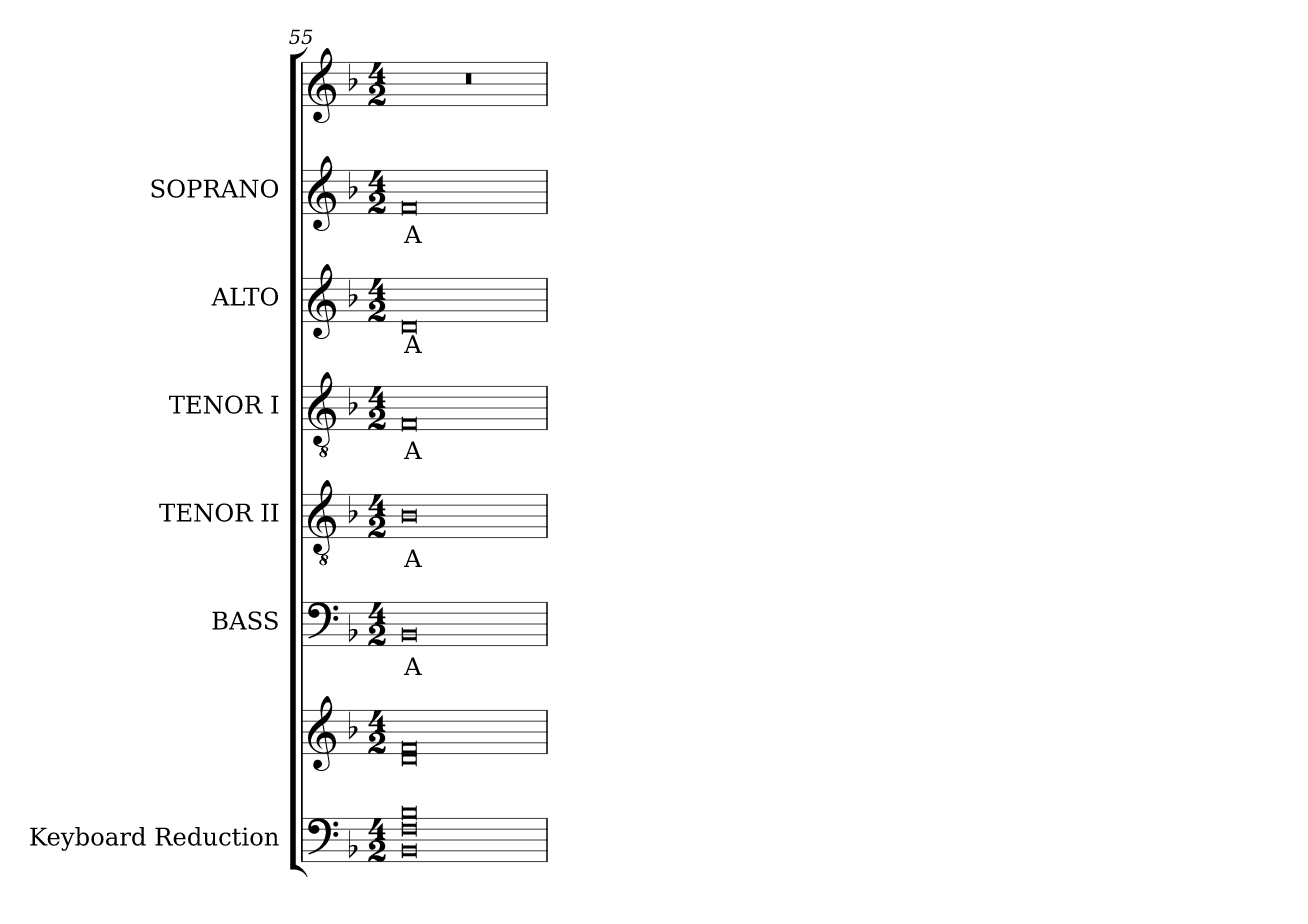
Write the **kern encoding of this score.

**kern	**kern	**kern	**text	**kern	**text	**kern	**text	**kern	**text	**kern	**text	**kern
*part7	*part7	*part6	*part6	*part5	*part5	*part4	*part4	*part3	*part3	*part2	*part2	*part1
*staff8	*staff7	*staff6	*staff6	*staff5	*staff5	*staff4	*staff4	*staff3	*staff3	*staff2	*staff2	*staff1
*I"Keyboard Reduction	*	*I"BASS	*	*I"TENOR II	*	*I"TENOR I	*	*I"ALTO	*	*I"SOPRANO	*	*
*I'Reduc.	*	*I'B.	*	*I'T. II	*	*I'T. I	*	*I'A.	*	*I'S.	*	*
*clefF4	*clefG2	*clefF4	*	*clefGv2	*	*clefGv2	*	*clefG2	*	*clefG2	*	*clefG2
*	*	*	*	*ITrd7c12	*	*ITrd7c12	*	*	*	*	*	*
*k[b-]	*k[b-]	*k[b-]	*	*k[b-]	*	*k[b-]	*	*k[b-]	*	*k[b-]	*	*k[b-]
*F:	*F:	*F:	*	*F:	*	*F:	*	*F:	*	*F:	*	*F:
*M4/2	*M4/2	*M4/2	*	*M4/2	*	*M4/2	*	*M4/2	*	*M4/2	*	*M4/2
=55	=55	=55	=55	=55	=55	=55	=55	=55	=55	=55	=55	=55
!	!	!	!LO:LY:b:color=#000000	!	!	!	!	!	!	!	!	!
!	!	!	!	!	!LO:LY:b:color=#000000	!	!	!	!	!	!	!
!	!	!	!	!	!	!	!LO:LY:b:color=#000000	!	!	!	!	!
!	!	!	!	!	!	!	!	!	!LO:LY:b:color=#000000	!	!	!
!	!	!	!	!	!	!	!	!	!	!	!LO:LY:b:color=#000000	!LO:N:vis=1
0BB-i 0Fi 0B-i	0di 0fi	0BB-i	A-	0BB-i	A-	0FFi	A-	0di	A-	0fi	A-	0r
=	=	=	=	=	=	=	=	=	=	=	=	=
*-	*-	*-	*-	*-	*-	*-	*-	*-	*-	*-	*-	*-
